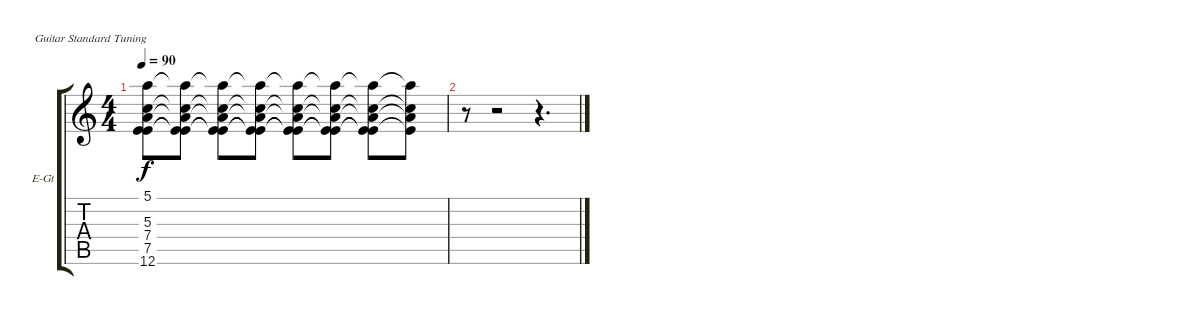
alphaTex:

\defaultSystemsLayout 4
\bracketExtendMode groupsimilarinstruments
\firstSystemTrackNameOrientation horizontal
\otherSystemsTrackNameOrientation horizontal
\track ("Guitarra 2" "E-Gt") {instrument distortionguitar}
\staff {score tabs}
\tuning (E4 B3 G3 D3 A2 E2)
\ts (4 4)
\tempo 90
\clef g2
\ks c
(5.1 5.3 7.4 7.5 12.6).8{dy f} (5.1{t} 5.3{t} 7.4{t} 7.5{t} 12.6{t}).8 (5.1{t} 5.3{t} 7.4{t} 7.5{t} 12.6{t}).8 (5.1{t} 5.3{t} 7.4{t} 7.5{t} 12.6{t}).8 (5.1{t} 5.3{t} 7.4{t} 7.5{t} 12.6{t}).8 (5.1{t} 5.3{t} 7.4{t} 7.5{t} 12.6{t}).8 (5.1{t} 5.3{t} 7.4{t} 7.5{t} 12.6{t}).8 (5.1{t} 5.3{t} 7.4{t} 7.5{t}).8 |
r.8 r.2 r.4{d}
